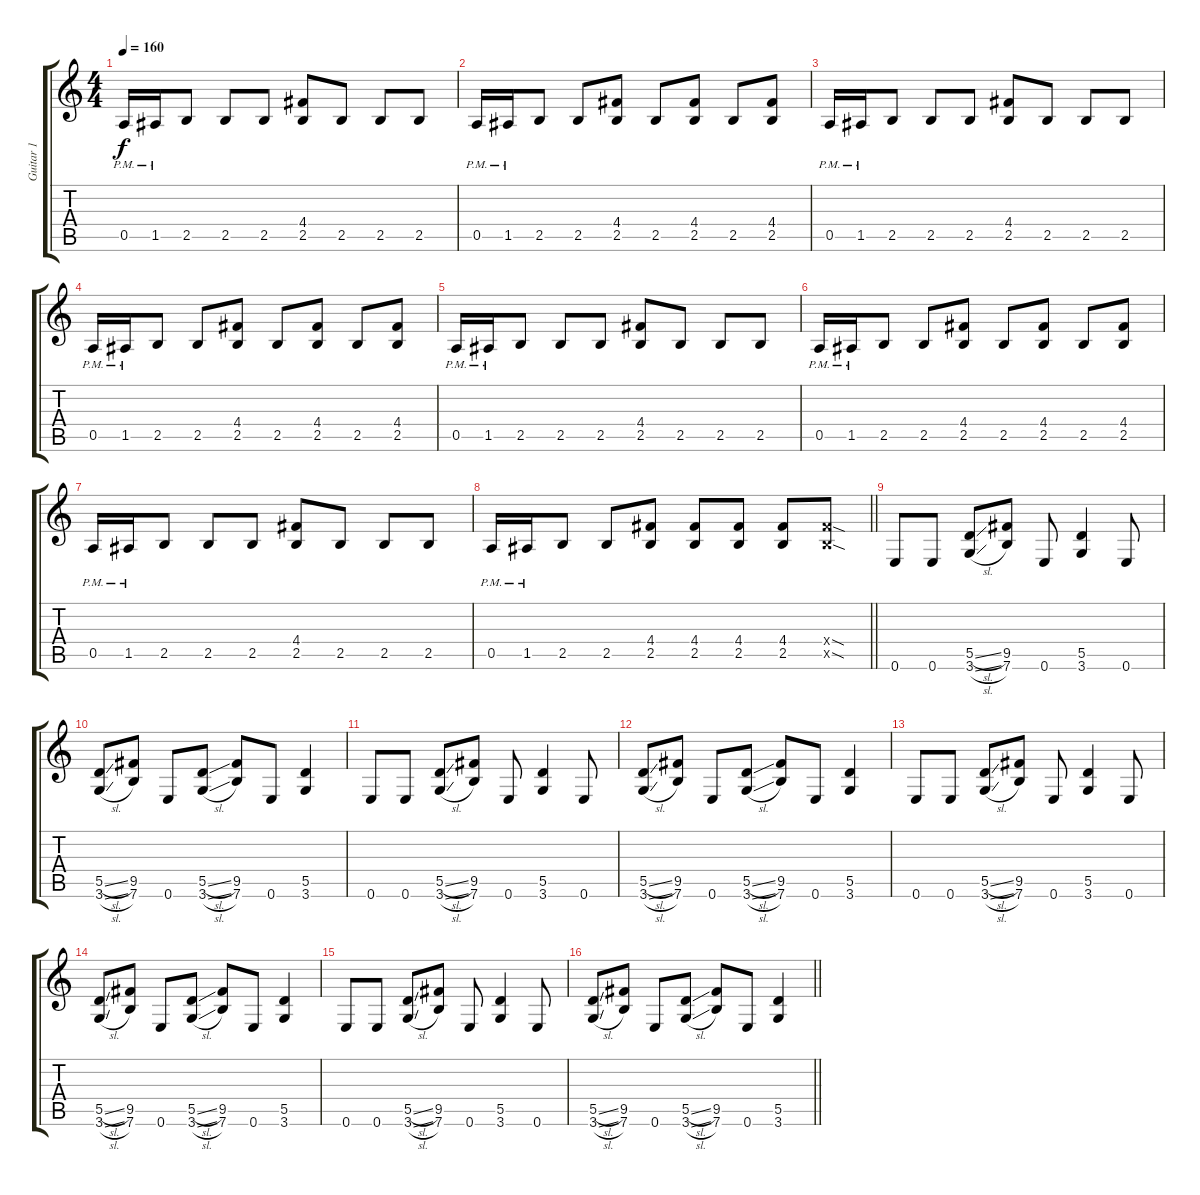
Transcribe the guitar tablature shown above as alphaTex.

\track ("Guitar 1" "Guitar 1") {instrument overdrivenguitar}
\staff {score tabs}
\tuning (E4 B3 G3 D3 A2 E2) {hide}
\ts (4 4)
\tempo 160
\clef g2
\ks c
0.5{pm}.16{dy f} 1.5{pm}.16 2.5.8 2.5.8 2.5.8 (4.4 2.5).8 2.5.8 2.5.8 2.5.8 |
0.5{pm}.16 1.5{pm}.16 2.5.8 2.5.8 (4.4 2.5).8 2.5.8 (4.4 2.5).8 2.5.8 (4.4 2.5).8 |
0.5{pm}.16 1.5{pm}.16 2.5.8 2.5.8 2.5.8 (4.4 2.5).8 2.5.8 2.5.8 2.5.8 |
0.5{pm}.16 1.5{pm}.16 2.5.8 2.5.8 (4.4 2.5).8 2.5.8 (4.4 2.5).8 2.5.8 (4.4 2.5).8 |
0.5{pm}.16 1.5{pm}.16 2.5.8 2.5.8 2.5.8 (4.4 2.5).8 2.5.8 2.5.8 2.5.8 |
0.5{pm}.16 1.5{pm}.16 2.5.8 2.5.8 (4.4 2.5).8 2.5.8 (4.4 2.5).8 2.5.8 (4.4 2.5).8 |
0.5{pm}.16 1.5{pm}.16 2.5.8 2.5.8 2.5.8 (4.4 2.5).8 2.5.8 2.5.8 2.5.8 |
\barLineRight lightlight
0.5{pm}.16 1.5{pm}.16 2.5.8 2.5.8 (4.4 2.5).8 (4.4 2.5).8 (4.4 2.5).8 (4.4 2.5).8 (4.4{sod x} 2.5{sod x}).8 |
0.6.8 0.6.8 (5.5{sl} 3.6{sl}).8 (9.5 7.6).8 0.6.8 (5.5 3.6).4 0.6.8 |
(5.5{sl} 3.6{sl}).8 (9.5 7.6).8 0.6.8 (5.5{sl} 3.6{sl}).8 (9.5 7.6).8 0.6.8 (5.5 3.6).4 |
0.6.8 0.6.8 (5.5{sl} 3.6{sl}).8 (9.5 7.6).8 0.6.8 (5.5 3.6).4 0.6.8 |
(5.5{sl} 3.6{sl}).8 (9.5 7.6).8 0.6.8 (5.5{sl} 3.6{sl}).8 (9.5 7.6).8 0.6.8 (5.5 3.6).4 |
0.6.8 0.6.8 (5.5{sl} 3.6{sl}).8 (9.5 7.6).8 0.6.8 (5.5 3.6).4 0.6.8 |
(5.5{sl} 3.6{sl}).8 (9.5 7.6).8 0.6.8 (5.5{sl} 3.6{sl}).8 (9.5 7.6).8 0.6.8 (5.5 3.6).4 |
0.6.8 0.6.8 (5.5{sl} 3.6{sl}).8 (9.5 7.6).8 0.6.8 (5.5 3.6).4 0.6.8 |
\barLineRight lightlight
(5.5{sl} 3.6{sl}).8 (9.5 7.6).8 0.6.8 (5.5{sl} 3.6{sl}).8 (9.5 7.6).8 0.6.8 (5.5 3.6).4
